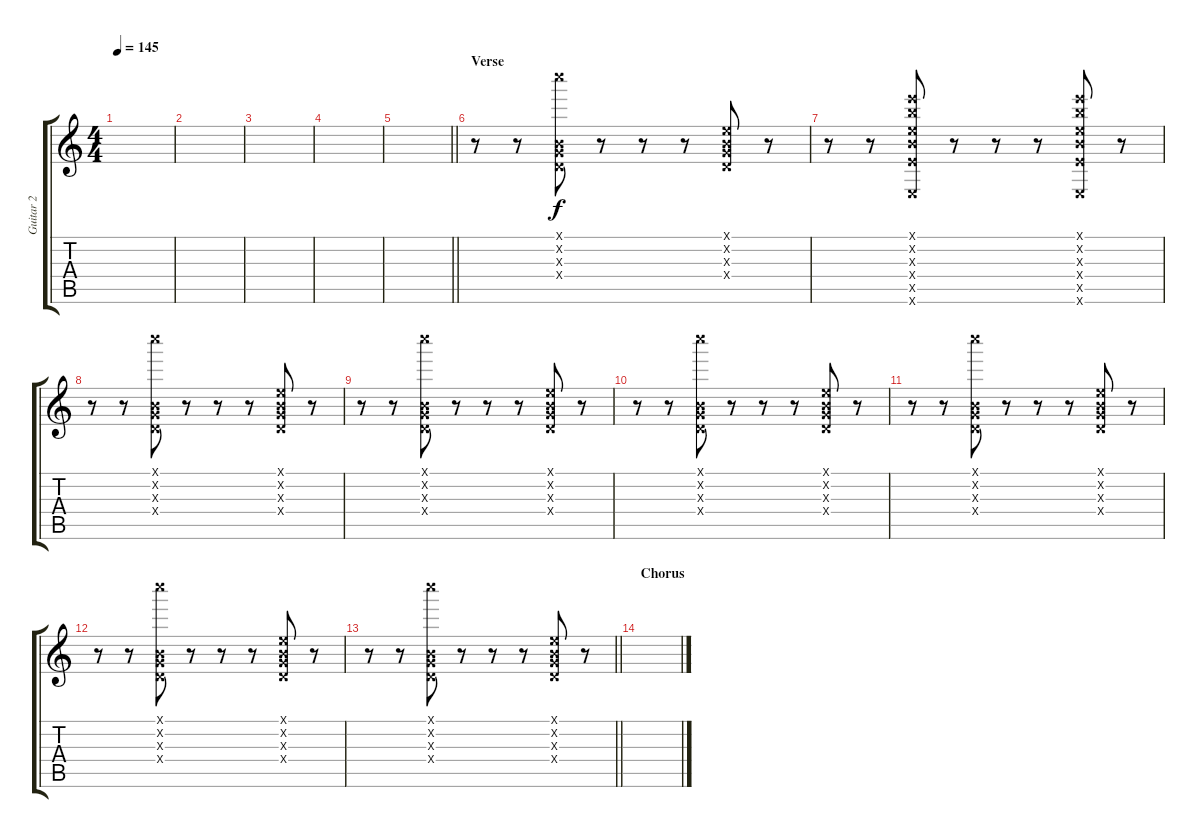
\track ("Guitar 2" "Guitar 2") {instrument electricguitarclean}
\staff {score tabs}
\tuning (E4 B3 G3 D3 A2 E2) {hide}
\ts (4 4)
\tempo 145
\clef g2
\ks c
|
|
|
|
\barLineRight lightlight
|
\section ("" "Verse")
r.8 r.8 (20.1{x} 0.2{x} 0.3{x} 0.4{x}).8 r.8 r.8 r.8 (0.1{x} 0.2{x} 0.3{x} 0.4{x}).8 r.8 |
r.8 r.8 (12.1{x} 12.2{x} 9.3{x} 9.4{x} 7.5{x} 0.6{x}).8 r.8 r.8 r.8 (12.1{x} 12.2{x} 9.3{x} 9.4{x} 7.5{x} 0.6{x}).8 r.8 |
r.8 r.8 (20.1{x} 0.2{x} 0.3{x} 0.4{x}).8 r.8 r.8 r.8 (0.1{x} 0.2{x} 0.3{x} 0.4{x}).8 r.8 |
r.8 r.8 (20.1{x} 0.2{x} 0.3{x} 0.4{x}).8 r.8 r.8 r.8 (0.1{x} 0.2{x} 0.3{x} 0.4{x}).8 r.8 |
r.8 r.8 (20.1{x} 0.2{x} 0.3{x} 0.4{x}).8 r.8 r.8 r.8 (0.1{x} 0.2{x} 0.3{x} 0.4{x}).8 r.8 |
r.8 r.8 (20.1{x} 0.2{x} 0.3{x} 0.4{x}).8 r.8 r.8 r.8 (0.1{x} 0.2{x} 0.3{x} 0.4{x}).8 r.8 |
r.8 r.8 (20.1{x} 0.2{x} 0.3{x} 0.4{x}).8 r.8 r.8 r.8 (0.1{x} 0.2{x} 0.3{x} 0.4{x}).8 r.8 |
\barLineRight lightlight
r.8 r.8 (20.1{x} 0.2{x} 0.3{x} 0.4{x}).8 r.8 r.8 r.8 (0.1{x} 0.2{x} 0.3{x} 0.4{x}).8 r.8 |
\section ("" "Chorus")
